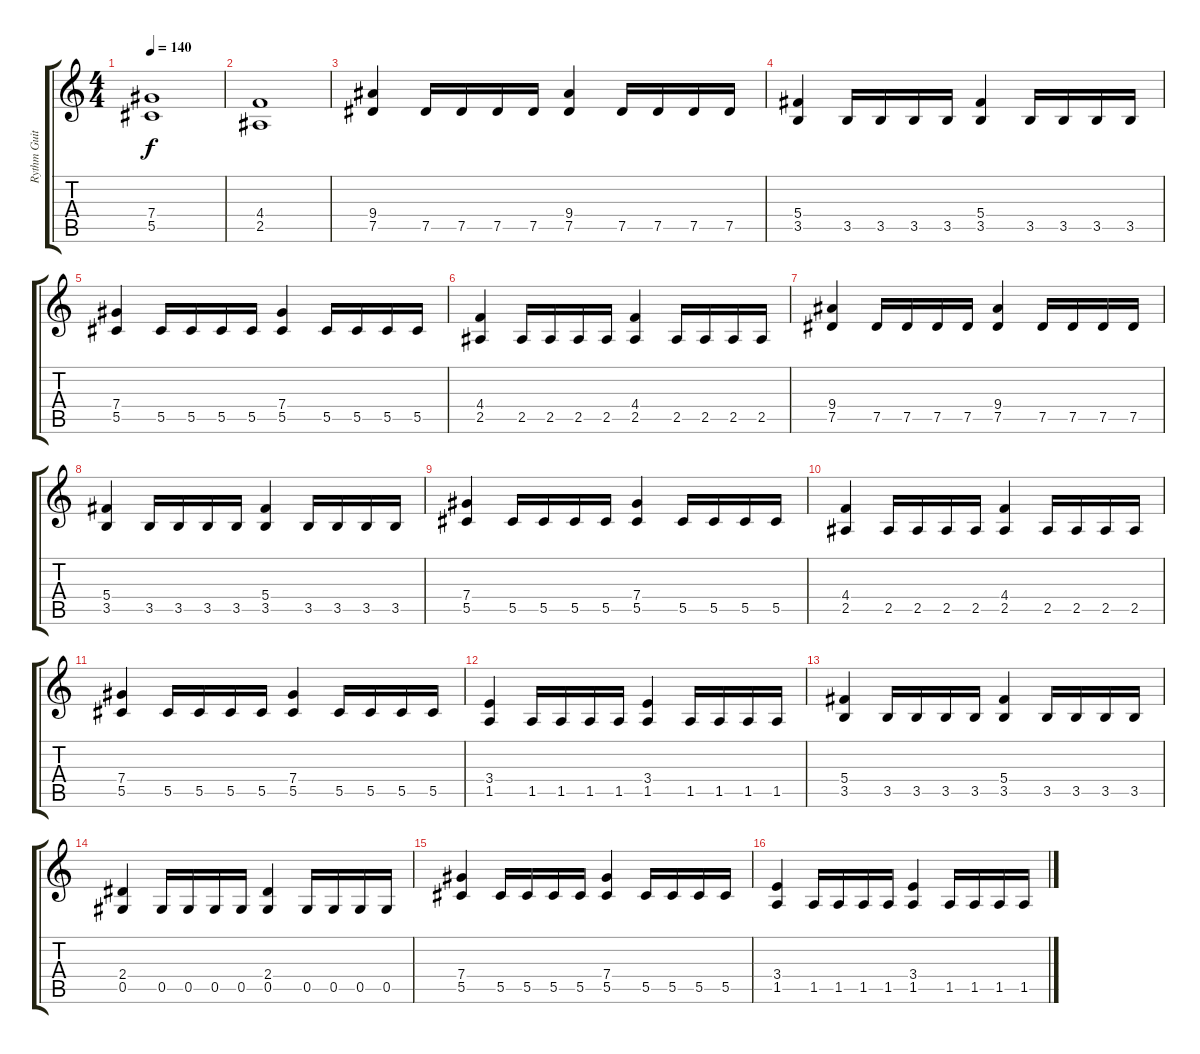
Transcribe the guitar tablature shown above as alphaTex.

\track ("Rythm Guitar" "Rythm Guit") {instrument distortionguitar}
\staff {score tabs}
\tuning (Eb4 Bb3 Gb3 Db3 Ab2 Eb2) {hide}
\ts (4 4)
\tempo 140
\clef g2
\ks c
(7.4 5.5).1{dy f} |
(4.4 2.5).1 |
(9.4 7.5).4 7.5.16 7.5.16 7.5.16 7.5.16 (9.4 7.5).4 7.5.16 7.5.16 7.5.16 7.5.16 |
(5.4 3.5).4 3.5.16 3.5.16 3.5.16 3.5.16 (5.4 3.5).4 3.5.16 3.5.16 3.5.16 3.5.16 |
(7.4 5.5).4 5.5.16 5.5.16 5.5.16 5.5.16 (7.4 5.5).4 5.5.16 5.5.16 5.5.16 5.5.16 |
(4.4 2.5).4 2.5.16 2.5.16 2.5.16 2.5.16 (4.4 2.5).4 2.5.16 2.5.16 2.5.16 2.5.16 |
(9.4 7.5).4 7.5.16 7.5.16 7.5.16 7.5.16 (9.4 7.5).4 7.5.16 7.5.16 7.5.16 7.5.16 |
(5.4 3.5).4 3.5.16 3.5.16 3.5.16 3.5.16 (5.4 3.5).4 3.5.16 3.5.16 3.5.16 3.5.16 |
(7.4 5.5).4 5.5.16 5.5.16 5.5.16 5.5.16 (7.4 5.5).4 5.5.16 5.5.16 5.5.16 5.5.16 |
(4.4 2.5).4 2.5.16 2.5.16 2.5.16 2.5.16 (4.4 2.5).4 2.5.16 2.5.16 2.5.16 2.5.16 |
(7.4 5.5).4 5.5.16 5.5.16 5.5.16 5.5.16 (7.4 5.5).4 5.5.16 5.5.16 5.5.16 5.5.16 |
(3.4 1.5).4 1.5.16 1.5.16 1.5.16 1.5.16 (3.4 1.5).4 1.5.16 1.5.16 1.5.16 1.5.16 |
(5.4 3.5).4 3.5.16 3.5.16 3.5.16 3.5.16 (5.4 3.5).4 3.5.16 3.5.16 3.5.16 3.5.16 |
(2.4 0.5).4 0.5.16 0.5.16 0.5.16 0.5.16 (2.4 0.5).4 0.5.16 0.5.16 0.5.16 0.5.16 |
(7.4 5.5).4 5.5.16 5.5.16 5.5.16 5.5.16 (7.4 5.5).4 5.5.16 5.5.16 5.5.16 5.5.16 |
(3.4 1.5).4 1.5.16 1.5.16 1.5.16 1.5.16 (3.4 1.5).4 1.5.16 1.5.16 1.5.16 1.5.16
